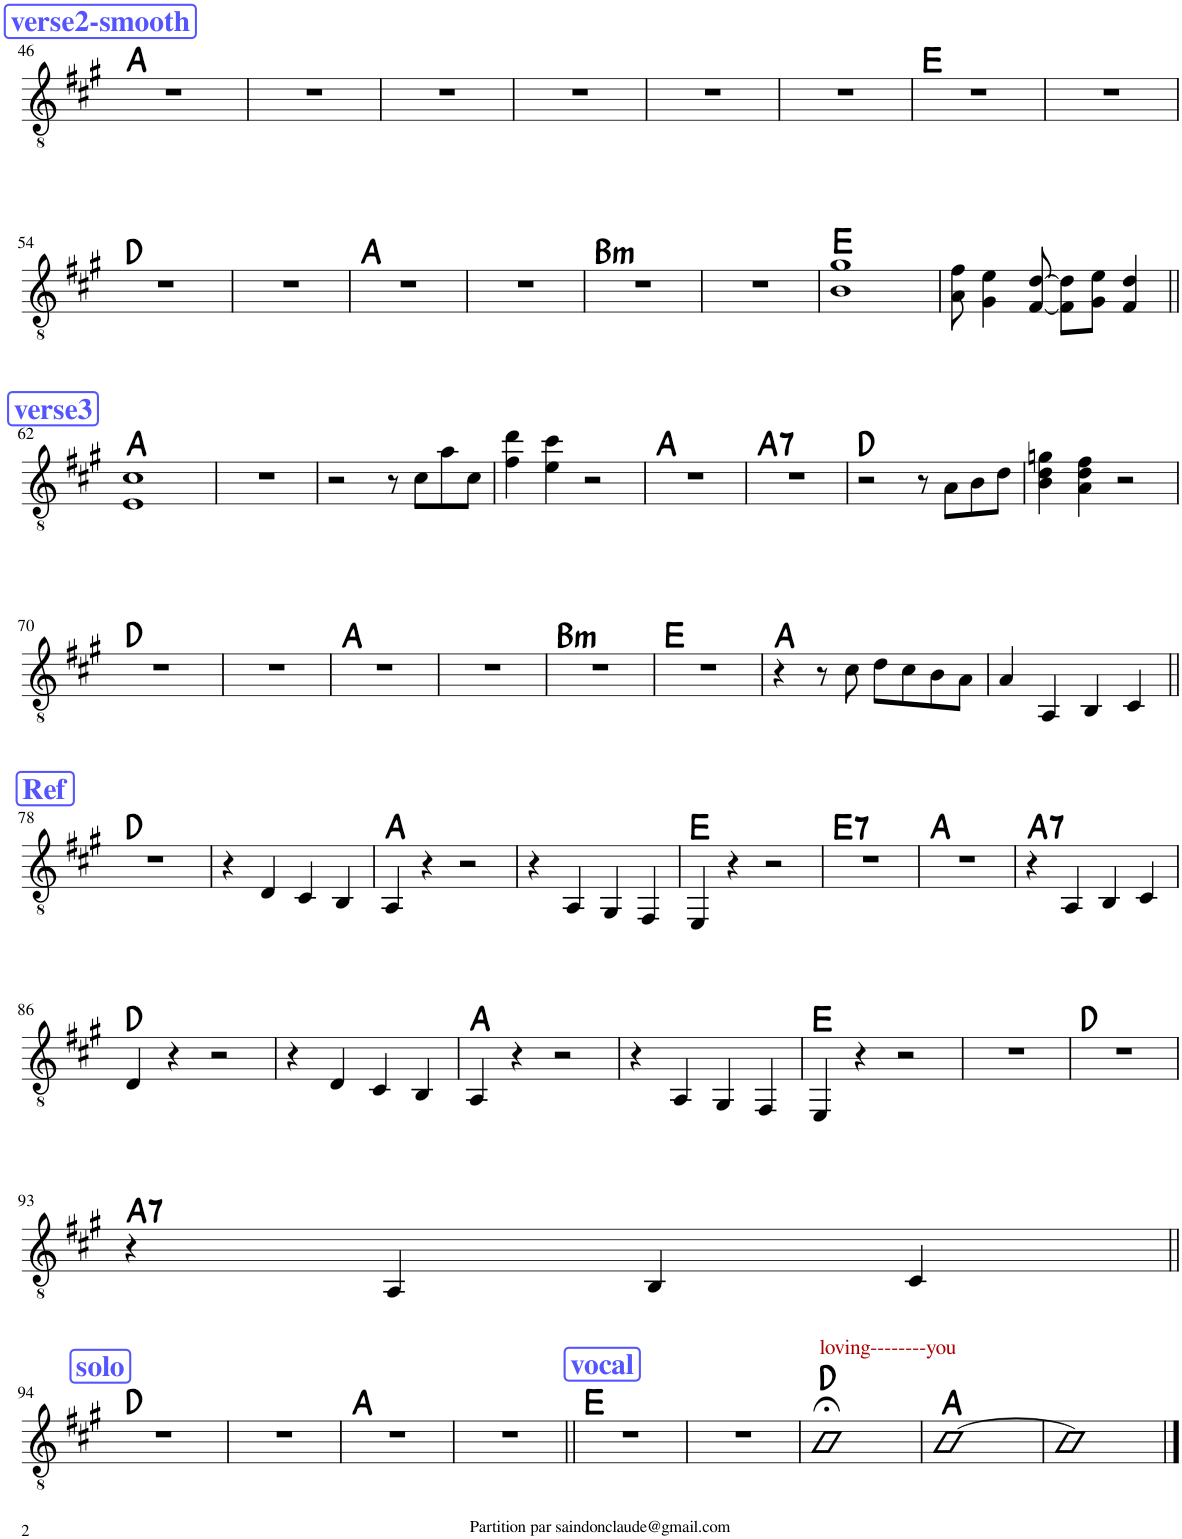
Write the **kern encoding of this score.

**kern	**harte
*part1	*part1
*staff1	*
*I"Classical Guitar	*
*I'Guit.	*
!!LO:PB:g=z
*clefGv2	*
*k[f#c#g#]	*
*M4/4	*
!!LO:REH:place=s1:a:B:cj:color=#5555FF:fs=14:t=verse2-smooth
=46	=46
1r	A:maj
=47	=47
1r	.
=48	=48
1r	.
=49	=49
1r	.
=50	=50
1r	.
=51	=51
1r	.
=52	=52
1r	E:maj
=53	=53
1r	.
!!LO:LB:g=z
=54	=54
1r	D:maj
=55	=55
1r	.
=56	=56
1r	A:maj
=57	=57
1r	.
=58	=58
!	!LO:H:kt=m
1r	B:min
=59	=59
1r	.
=60	=60
1B 1g#	E:maj
=61	=61
8A\ 8f#\	.
4G#\ 4e\	.
[8F#/ [8d/	.
8F#\] 8d\]L	.
8G#\ 8e\J	.
4F#/ 4d/	.
!!LO:LB:g=z
!!LO:REH:place=s1:a:B:cj:color=#5555FF:fs=14:t=verse3
=62||	=62||
1E 1c#	A:maj
=63	=63
1r	.
=64	=64
2r	.
8r	.
8c#\L	.
8a\	.
8c#\J	.
=65	=65
4f#\ 4dd\	.
4e\ 4cc#\	.
2r	.
=66	=66
1r	A:maj
=67	=67
!	!LO:H:kt=7
1r	A:7
=68	=68
2r	D:maj
8r	.
8A\L	.
8B\	.
8d\J	.
=69	=69
4B\ 4d\ 4gn\	.
4A\ 4d\ 4f#\	.
2r	.
!!LO:LB:g=z
=70	=70
1r	D:maj
=71	=71
1r	.
=72	=72
1r	A:maj
=73	=73
1r	.
=74	=74
!	!LO:H:kt=m
1r	B:min
=75	=75
1r	E:maj
=76	=76
4r	A:maj
8r	.
8c#\	.
8d\L	.
8c#\	.
8B\	.
8A\J	.
=77	=77
4A/	.
4AA/	.
4BB/	.
4C#/	.
!!LO:LB:g=z
!!LO:REH:place=s1:a:B:cj:color=#5555FF:fs=14:t=Ref
=78||	=78||
1r	D:maj
=79	=79
4r	.
4D/	.
4C#/	.
4BB/	.
=80	=80
4AA/	A:maj
4r	.
2r	.
=81	=81
4r	.
4AA/	.
4GG#/	.
4FF#/	.
=82	=82
4EE/	E:maj
4r	.
2r	.
=83	=83
!	!LO:H:kt=7
1r	E:7
=84	=84
1r	A:maj
=85	=85
!	!LO:H:kt=7
4r	A:7
4AA/	.
4BB/	.
4C#/	.
!!LO:LB:g=z
=86	=86
4D/	D:maj
4r	.
2r	.
=87	=87
4r	.
4D/	.
4C#/	.
4BB/	.
=88	=88
4AA/	A:maj
4r	.
2r	.
=89	=89
4r	.
4AA/	.
4GG#/	.
4FF#/	.
=90	=90
4EE/	E:maj
4r	.
2r	.
=91	=91
1r	.
=92	=92
1r	D:maj
!!LO:LB:g=z
=93	=93
!	!LO:H:kt=7
4r	A:7
4AA/	.
4BB/	.
4C#/	.
!!LO:LB:g=z
!!LO:REH:place=s1:a:B:cj:color=#5555FF:fs=14:t=solo
=94||	=94||
1r	D:maj
=95	=95
1r	.
=96	=96
1r	A:maj
=97	=97
1r	.
!!LO:REH:place=s1:a:B:cj:color=#5555FF:fs=14:t=vocal
=98||	=98||
1r	E:maj
=99	=99
1r	.
=100	=100
!LO:TX:a:color=#AA0000:t=loving--------you	!
1D;<	D:maj
=101	=101
[1A	A:maj
=102	=102
1A]	.
==	==
*-	*-
